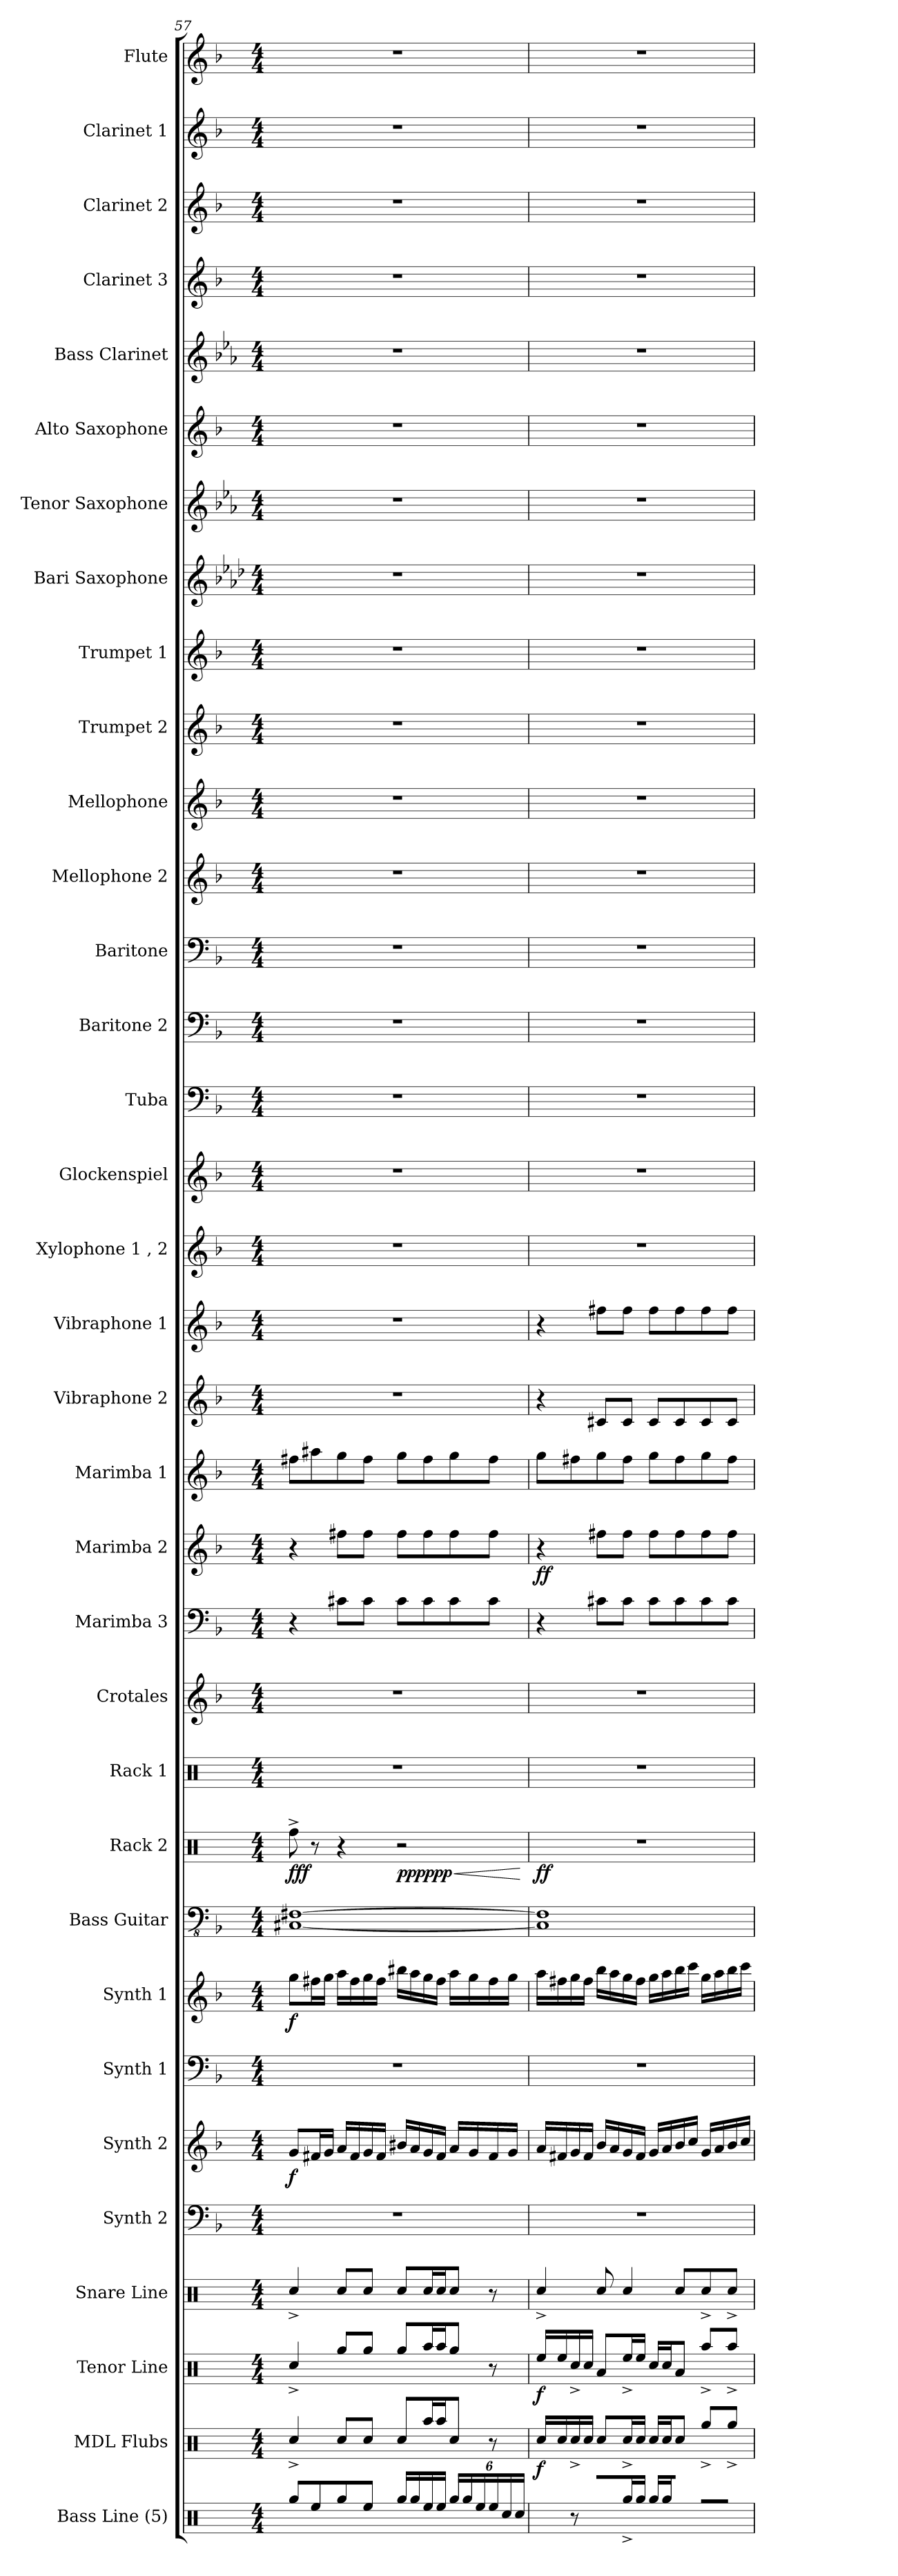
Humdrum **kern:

**kern	**kern	**dynam	**kern	**dynam	**kern	**kern	**kern	**dynam	**kern	**kern	**dynam	**kern	**kern	**dynam	**kern	**kern	**kern	**kern	**dynam	**kern	**dynam	**kern	**kern	**kern	**kern	**kern	**kern	**kern	**kern	**kern	**kern	**kern	**kern	**kern	**kern	**kern	**kern	**kern	**kern	**kern
*part34	*part33	*part33	*part32	*part32	*part31	*part30	*part29	*part29	*part28	*part27	*part27	*part26	*part25	*part25	*part24	*part23	*part22	*part21	*part21	*part20	*part20	*part19	*part18	*part17	*part16	*part15	*part14	*part13	*part12	*part11	*part10	*part9	*part8	*part7	*part6	*part5	*part4	*part3	*part2	*part1
*staff34	*staff33	*staff33	*staff32	*staff32	*staff31	*staff30	*staff29	*staff29	*staff28	*staff27	*staff27	*staff26	*staff25	*staff25	*staff24	*staff23	*staff22	*staff21	*staff21	*staff20	*staff20	*staff19	*staff18	*staff17	*staff16	*staff15	*staff14	*staff13	*staff12	*staff11	*staff10	*staff9	*staff8	*staff7	*staff6	*staff5	*staff4	*staff3	*staff2	*staff1
*I"Bass Line (5)	*I"MDL Flubs	*	*I"Tenor Line	*	*I"Snare Line	*I"Synth 2	*I"Synth 2	*	*I"Synth 1	*I"Synth 1	*	*I"Bass Guitar	*I"Rack 2	*	*I"Rack 1	*I"Crotales	*I"Marimba 3	*I"Marimba 2	*	*I"Marimba 1	*	*I"Vibraphone 2	*I"Vibraphone 1	*I"Xylophone 1 , 2	*I"Glockenspiel	*I"Tuba	*I"Baritone 2	*I"Baritone	*I"Mellophone 2	*I"Mellophone	*I"Trumpet 2	*I"Trumpet 1	*I"Bari Saxophone	*I"Tenor Saxophone	*I"Alto Saxophone	*I"Bass Clarinet	*I"Clarinet 3	*I"Clarinet 2	*I"Clarinet 1	*I"Flute
*I'B. L.	*I'FB.	*	*I'TN. L.	*	*I'SN. L.	*	*	*	*I'Synth.	*I'Synth.	*	*I'B. Guit.	*	*	*	*I'Cro.	*I'Mrm.	*I'Mrm. 2	*	*I'Mrm. 1	*	*I'Vibe 2	*I'Vibe 1	*I'Xyl.	*I'Glk.	*I'Tba.	*	*I'Bar.	*I'Mph.	*I'Mph.	*I'Tpt. 2,3	*I'Tpt. 1	*I'Bar. Sax.	*I'T. Sax.	*I'A. Sax.	*I'B. Cl.	*	*I'Cl. 2,3	*I'Cl. 1	*I'Fl.
*clefX	*clefX	*	*clefX	*	*clefX	*clefF4	*clefG2	*	*clefF4	*clefG2	*	*clefFv4	*clefX	*	*clefX	*clefG2	*clefF4	*clefG2	*	*clefG2	*	*clefG2	*clefG2	*clefG2	*clefG2	*clefF4	*clefF4	*clefF4	*clefG2	*clefG2	*clefG2	*clefG2	*clefG2	*clefG2	*clefG2	*clefG2	*clefG2	*clefG2	*clefG2	*clefG2
*	*	*	*	*	*	*	*	*	*	*	*	*	*	*	*	*ITrd-14c-24	*	*	*	*	*	*	*	*ITrd-7c-12	*ITrd-14c-24	*	*	*	*ITrd4c7	*ITrd4c7	*ITrd1c2	*ITrd1c2	*ITrd12c21	*ITrd8c14	*ITrd5c9	*ITrd8c14	*ITrd1c2	*ITrd1c2	*ITrd1c2	*
*k[]	*k[]	*	*k[]	*	*k[]	*k[b-]	*k[b-]	*	*k[b-]	*k[b-]	*	*k[b-]	*k[]	*	*k[]	*k[b-]	*k[b-]	*k[b-]	*	*k[b-]	*	*k[b-]	*k[b-]	*k[b-]	*k[b-]	*k[b-]	*k[b-]	*k[b-]	*k[b-e-]	*k[b-e-]	*k[b-e-a-]	*k[b-e-a-]	*k[b-e-a-d-]	*k[b-e-a-]	*k[b-e-a-d-]	*k[b-e-a-]	*k[b-e-a-]	*k[b-e-a-]	*k[b-e-a-]	*k[b-]
*M4/4	*M4/4	*	*M4/4	*	*M4/4	*M4/4	*M4/4	*	*M4/4	*M4/4	*	*M4/4	*M4/4	*	*M4/4	*M4/4	*M4/4	*M4/4	*	*M4/4	*	*M4/4	*M4/4	*M4/4	*M4/4	*M4/4	*M4/4	*M4/4	*M4/4	*M4/4	*M4/4	*M4/4	*M4/4	*M4/4	*M4/4	*M4/4	*M4/4	*M4/4	*M4/4	*M4/4
=57	=57	=57	=57	=57	=57	=57	=57	=57	=57	=57	=57	=57	=57	=57	=57	=57	=57	=57	=57	=57	=57	=57	=57	=57	=57	=57	=57	=57	=57	=57	=57	=57	=57	=57	=57	=57	=57	=57	=57	=57
!	!	!	!	!	!	!	!	!LO:DY:b	!	!	!LO:DY:b	!	!	!LO:DY:b	!	!	!	!	!	!	!	!	!	!	!	!	!	!	!	!	!	!	!	!	!	!	!	!	!	!
!	!	!	!	!	!	!	!	!	!	!	!	!	!	!LO:DY:n=1:b	!	!	!	!	!	!	!	!	!	!	!	!	!	!	!	!	!	!	!	!	!	!	!	!	!	!
!	!	!	!	!	!	!	!	!	!	!	!	!	!	!LO:DY:n=2:b	!	!	!	!	!	!	!LO:DY:b	!	!	!	!	!	!	!	!	!	!	!	!	!	!	!	!	!	!	!
!	!	!	!	!	!	!	!	!	!	!	!	!	!	!	!	!	!	!	!	!	!LO:DY:n=1:b	!	!	!	!	!	!	!	!	!	!	!	!	!	!	!	!	!	!	!
8Rgg/L	4Rcc^/	.	4Rcc^/	.	4Rcc^/	1r	8g/L	f	1r	8gg\L	f	[1CC#X [1FF#X	8Rff^\	f f f	1r	1r	4r	4r	.	8ff#X\L	mf mf	1r	1r	1r	1r	1r	1r	1r	1r	1r	1r	1r	1r	1r	1r	1r	1r	1r	1r	1r
8Ree/	.	.	.	.	.	.	16f#X/L	.	.	16ff#X\L	.	.	8r	.	.	.	.	.	.	8aa#X\	.	.	.	.	.	.	.	.	.	.	.	.	.	.	.	.	.	.	.	.
.	.	.	.	.	.	.	16g/JJ	.	.	16gg\JJ	.	.	.	.	.	.	.	.	.	.	.	.	.	.	.	.	.	.	.	.	.	.	.	.	.	.	.	.	.	.
8Rgg/	8Rcc/L	.	8Rgg/L	.	8Rcc/L	.	16a/LL	.	.	16aa\LL	.	.	4r	.	.	.	8c#X\L	8ff#X\L	.	8gg\	.	.	.	.	.	.	.	.	.	.	.	.	.	.	.	.	.	.	.	.
.	.	.	.	.	.	.	16f#/	.	.	16ff#\	.	.	.	.	.	.	.	.	.	.	.	.	.	.	.	.	.	.	.	.	.	.	.	.	.	.	.	.	.	.
8Ree/J	8Rcc/J	.	8Rgg/J	.	8Rcc/J	.	16g/	.	.	16gg\	.	.	.	.	.	.	8c#\J	8ff#\J	.	8ff#\J	.	.	.	.	.	.	.	.	.	.	.	.	.	.	.	.	.	.	.	.
.	.	.	.	.	.	.	16f#/JJ	.	.	16ff#\JJ	.	.	.	.	.	.	.	.	.	.	.	.	.	.	.	.	.	.	.	.	.	.	.	.	.	.	.	.	.	.
!	!	!	!	!	!	!	!	!	!	!	!	!	!	!LO:HP:b	!	!	!	!	!	!	!	!	!	!	!	!	!	!	!	!	!	!	!	!	!	!	!	!	!	!
!	!	!	!	!	!	!	!	!	!	!	!	!	!	!LO:HP:n=1:b	!	!	!	!	!	!	!	!	!	!	!	!	!	!	!	!	!	!	!	!	!	!	!	!	!	!
!	!	!	!	!	!	!	!	!	!	!	!	!	!	!LO:DY:n=3:b	!	!	!	!	!	!	!	!	!	!	!	!	!	!	!	!	!	!	!	!	!	!	!	!	!	!
!	!	!	!	!	!	!	!	!	!	!	!	!	!	!LO:DY:n=4:b	!	!	!	!	!	!	!	!	!	!	!	!	!	!	!	!	!	!	!	!	!	!	!	!	!	!
16Rgg/LL	8Rcc/L	.	8Rgg/L	.	8Rcc/L	.	16b#X/LL	.	.	16bb#X\LL	.	.	2r	< < ppp ppp	.	.	8c#\L	8ff#\L	.	8gg\L	.	.	.	.	.	.	.	.	.	.	.	.	.	.	.	.	.	.	.	.
16Rgg/	.	.	.	.	.	.	16a/	.	.	16aa\	.	.	.	.	.	.	.	.	.	.	.	.	.	.	.	.	.	.	.	.	.	.	.	.	.	.	.	.	.	.
*	*tremolo	*	*	*	*	*	*	*	*	*	*	*	*	*	*	*	*	*	*	*	*	*	*	*	*	*	*	*	*	*	*	*	*	*	*	*	*	*	*	*
*	*	*	*tremolo	*	*	*	*	*	*	*	*	*	*	*	*	*	*	*	*	*	*	*	*	*	*	*	*	*	*	*	*	*	*	*	*	*	*	*	*	*
*	*	*	*	*	*tremolo	*	*	*	*	*	*	*	*	*	*	*	*	*	*	*	*	*	*	*	*	*	*	*	*	*	*	*	*	*	*	*	*	*	*	*
16Ree/	16Raa/	.	16Raa/	.	16Rcc/	.	16g/	.	.	16gg\	.	.	.	.	.	.	8c#\	8ff#\	.	8ff#\	.	.	.	.	.	.	.	.	.	.	.	.	.	.	.	.	.	.	.	.
16Ree/JJ	16Raa/	.	16Raa/	.	16Rcc/	.	16f#/JJ	.	.	16ff#\JJ	.	.	.	.	.	.	.	.	.	.	.	.	.	.	.	.	.	.	.	.	.	.	.	.	.	.	.	.	.	.
*	*	*	*	*	*Xtremolo	*	*	*	*	*	*	*	*	*	*	*	*	*	*	*	*	*	*	*	*	*	*	*	*	*	*	*	*	*	*	*	*	*	*	*
*	*	*	*Xtremolo	*	*	*	*	*	*	*	*	*	*	*	*	*	*	*	*	*	*	*	*	*	*	*	*	*	*	*	*	*	*	*	*	*	*	*	*	*
*	*Xtremolo	*	*	*	*	*	*	*	*	*	*	*	*	*	*	*	*	*	*	*	*	*	*	*	*	*	*	*	*	*	*	*	*	*	*	*	*	*	*	*
*Xbrackettup	*	*	*	*	*	*	*	*	*	*	*	*	*	*	*	*	*	*	*	*	*	*	*	*	*	*	*	*	*	*	*	*	*	*	*	*	*	*	*	*
24Rgg/LL	8Rcc/J	.	8Rgg/J	.	8Rcc/J	.	16a/LL	.	.	16aa\LL	.	.	.	.	.	.	8c#\	8ff#\	.	8gg\	.	.	.	.	.	.	.	.	.	.	.	.	.	.	.	.	.	.	.	.
24Rgg/	.	.	.	.	.	.	.	.	.	.	.	.	.	.	.	.	.	.	.	.	.	.	.	.	.	.	.	.	.	.	.	.	.	.	.	.	.	.	.	.
.	.	.	.	.	.	.	16g/	.	.	16gg\	.	.	.	.	.	.	.	.	.	.	.	.	.	.	.	.	.	.	.	.	.	.	.	.	.	.	.	.	.	.
24Ree/	.	.	.	.	.	.	.	.	.	.	.	.	.	.	.	.	.	.	.	.	.	.	.	.	.	.	.	.	.	.	.	.	.	.	.	.	.	.	.	.
24Ree/	8r	.	8r	.	8r	.	16f#/	.	.	16ff#\	.	.	.	.	.	.	8c#\J	8ff#\J	.	8ff#\J	.	.	.	.	.	.	.	.	.	.	.	.	.	.	.	.	.	.	.	.
24Rcc/	.	.	.	.	.	.	.	.	.	.	.	.	.	.	.	.	.	.	.	.	.	.	.	.	.	.	.	.	.	.	.	.	.	.	.	.	.	.	.	.
.	.	.	.	.	.	.	16g/JJ	.	.	16gg\JJ	.	.	.	.	.	.	.	.	.	.	.	.	.	.	.	.	.	.	.	.	.	.	.	.	.	.	.	.	.	.
24Rcc/JJ	.	.	.	.	.	.	.	.	.	.	.	.	.	.	.	.	.	.	.	.	.	.	.	.	.	.	.	.	.	.	.	.	.	.	.	.	.	.	.	.
.	.	.	.	.	.	.	.	.	.	.	.	.	.	[	.	.	.	.	.	.	.	.	.	.	.	.	.	.	.	.	.	.	.	.	.	.	.	.	.	.
=58	=58	=58	=58	=58	=58	=58	=58	=58	=58	=58	=58	=58	=58	=58	=58	=58	=58	=58	=58	=58	=58	=58	=58	=58	=58	=58	=58	=58	=58	=58	=58	=58	=58	=58	=58	=58	=58	=58	=58	=58
!	!	!LO:DY:b	!	!LO:DY:b	!	!	!	!	!	!	!	!	!	!LO:DY:b	!	!	!	!	!	!	!	!	!	!	!	!	!	!	!	!	!	!	!	!	!	!	!	!	!	!
!	!	!	!	!	!	!	!	!	!	!	!	!	!	!LO:DY:n=1:b	!	!	!	!	!LO:DY:b	!	!	!	!	!	!	!	!	!	!	!	!	!	!	!	!	!	!	!	!	!
!	!	!	!	!	!	!	!	!	!	!	!	!	!	!	!	!	!	!	!LO:DY:n=1:b	!	!	!	!	!	!	!	!	!	!	!	!	!	!	!	!	!	!	!	!	!
8R/	16Rcc/LL	f	16Ree/LL	f	4Rcc^/	1r	16a/LL	.	1r	16aa\LL	.	1CC#] 1FF#]	1r	f f	1r	1r	4r	4r	f f	8gg\L	.	4r	4r	1r	1r	1r	1r	1r	1r	1r	1r	1r	1r	1r	1r	1r	1r	1r	1r	1r
.	16Rcc/	.	16Ree/	.	.	.	16f#X/	.	.	16ff#X\	.	.	.	.	.	.	.	.	.	.	.	.	.	.	.	.	.	.	.	.	.	.	.	.	.	.	.	.	.	.
8r	16Rcc^/	.	16Rcc^/	.	.	.	16g/	.	.	16gg\	.	.	.	.	.	.	.	.	.	8ff#X\	.	.	.	.	.	.	.	.	.	.	.	.	.	.	.	.	.	.	.	.
.	16Rcc/JJ	.	16Rcc/JJ	.	.	.	16f#/JJ	.	.	16ff#\JJ	.	.	.	.	.	.	.	.	.	.	.	.	.	.	.	.	.	.	.	.	.	.	.	.	.	.	.	.	.	.
8R^/L	8Rcc/L	.	8Ra/L	.	8Rcc/	.	16b-/LL	.	.	16bb-\LL	.	.	.	.	.	.	8c#X\L	8ff#X\L	.	8gg\	.	8c#X/L	8ff#X\L	.	.	.	.	.	.	.	.	.	.	.	.	.	.	.	.	.
.	.	.	.	.	.	.	16a/	.	.	16aa\	.	.	.	.	.	.	.	.	.	.	.	.	.	.	.	.	.	.	.	.	.	.	.	.	.	.	.	.	.	.
16Rgg^/L	16Rcc^/L	.	16Ree^/L	.	4Rcc/	.	16g/	.	.	16gg\	.	.	.	.	.	.	8c#\J	8ff#\J	.	8ff#\J	.	8c#/J	8ff#\J	.	.	.	.	.	.	.	.	.	.	.	.	.	.	.	.	.
16Rgg/JJ	16Rcc/JJ	.	16Ree/JJ	.	.	.	16f#/JJ	.	.	16ff#\JJ	.	.	.	.	.	.	.	.	.	.	.	.	.	.	.	.	.	.	.	.	.	.	.	.	.	.	.	.	.	.
16Rgg/LL	16Rcc/LL	.	16Rcc/LL	.	.	.	16g/LL	.	.	16gg\LL	.	.	.	.	.	.	8c#\L	8ff#\L	.	8gg\L	.	8c#/L	8ff#\L	.	.	.	.	.	.	.	.	.	.	.	.	.	.	.	.	.
16Rgg/J	16Rcc/J	.	16Rcc/J	.	.	.	16a/	.	.	16aa\	.	.	.	.	.	.	.	.	.	.	.	.	.	.	.	.	.	.	.	.	.	.	.	.	.	.	.	.	.	.
8R/J	8Rcc/J	.	8Ra/J	.	8Rcc/L	.	16b-/	.	.	16bb-\	.	.	.	.	.	.	8c#\	8ff#\	.	8ff#\	.	8c#/	8ff#\	.	.	.	.	.	.	.	.	.	.	.	.	.	.	.	.	.
.	.	.	.	.	.	.	16cc/JJ	.	.	16ccc\JJ	.	.	.	.	.	.	.	.	.	.	.	.	.	.	.	.	.	.	.	.	.	.	.	.	.	.	.	.	.	.
8R^/L	8Rgg^/L	.	8Raa^/L	.	8Rcc^/	.	16g/LL	.	.	16gg\LL	.	.	.	.	.	.	8c#\	8ff#\	.	8gg\	.	8c#/	8ff#\	.	.	.	.	.	.	.	.	.	.	.	.	.	.	.	.	.
.	.	.	.	.	.	.	16a/	.	.	16aa\	.	.	.	.	.	.	.	.	.	.	.	.	.	.	.	.	.	.	.	.	.	.	.	.	.	.	.	.	.	.
8R^/J	8Rgg^/J	.	8Raa^/J	.	8Rcc^/J	.	16b-/	.	.	16bb-\	.	.	.	.	.	.	8c#\J	8ff#\J	.	8ff#\J	.	8c#/J	8ff#\J	.	.	.	.	.	.	.	.	.	.	.	.	.	.	.	.	.
.	.	.	.	.	.	.	16cc/JJ	.	.	16ccc\JJ	.	.	.	.	.	.	.	.	.	.	.	.	.	.	.	.	.	.	.	.	.	.	.	.	.	.	.	.	.	.
.	.	.	.	.	.	.	.	.	.	.	.	.	.	[	.	.	.	.	.	.	.	.	.	.	.	.	.	.	.	.	.	.	.	.	.	.	.	.	.	.
=	=	=	=	=	=	=	=	=	=	=	=	=	=	=	=	=	=	=	=	=	=	=	=	=	=	=	=	=	=	=	=	=	=	=	=	=	=	=	=	=
*-	*-	*-	*-	*-	*-	*-	*-	*-	*-	*-	*-	*-	*-	*-	*-	*-	*-	*-	*-	*-	*-	*-	*-	*-	*-	*-	*-	*-	*-	*-	*-	*-	*-	*-	*-	*-	*-	*-	*-	*-
